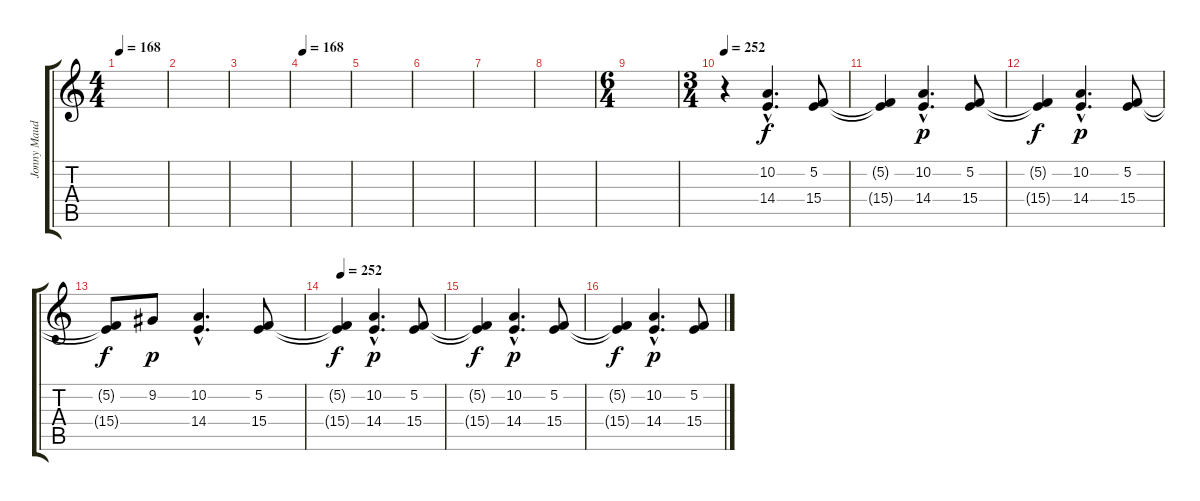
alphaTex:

\track ("Jonny Maudling (Brass)" "Jonny Maud") {instrument brasssection}
\staff {score tabs}
\tuning (E4 B3 G3 D3 A2 E2) {hide}
\ts (4 4)
\tempo 168
\clef g2
\ks c
|
|
|
\tempo 168
|
|
|
|
|
\ts (6 4)
|
\ts (3 4)
\tempo 252
r.4 (10.2{hac} 14.4{hac}).4{d} (5.2 15.4).8 |
(5.2{t} 15.4{t}).4{dy f} (10.2{hac} 14.4{hac}).4{d dy p} (5.2 15.4).8 |
(5.2{t} 15.4{t}).4{dy f} (10.2{hac} 14.4{hac}).4{d dy p} (5.2 15.4).8 |
(5.2{t} 15.4{t}).8{dy f} 9.2.8{dy p} (10.2{hac} 14.4{hac}).4{d} (5.2 15.4).8 |
\tempo 252
(5.2{t} 15.4{t}).4{dy f} (10.2{hac} 14.4{hac}).4{d dy p} (5.2 15.4).8 |
(5.2{t} 15.4{t}).4{dy f} (10.2{hac} 14.4{hac}).4{d dy p} (5.2 15.4).8 |
(5.2{t} 15.4{t}).4{dy f} (10.2{hac} 14.4{hac}).4{d dy p} (5.2 15.4).8
